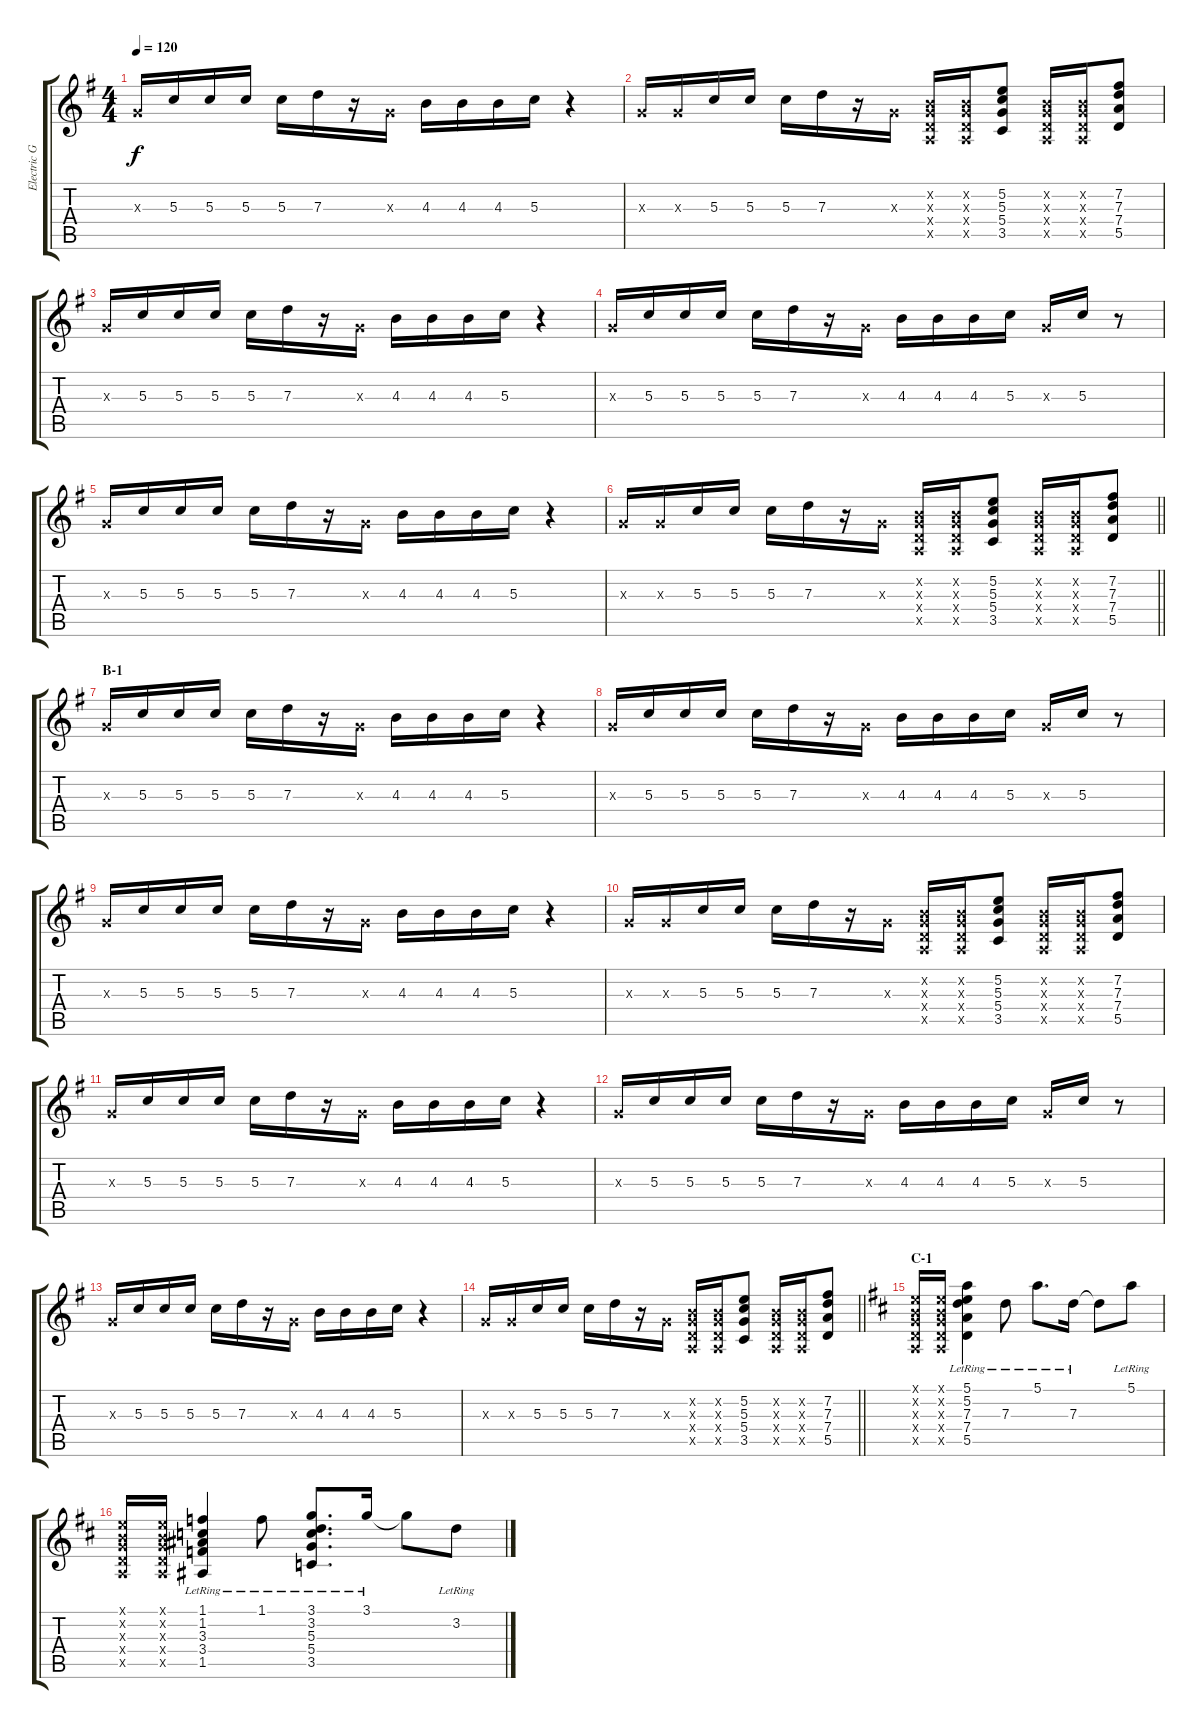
\track ("Electric Guitar I" "Electric G") {instrument overdrivenguitar}
\staff {score tabs}
\tuning (E4 B3 G3 D3 A2 E2) {hide}
\ts (4 4)
\tempo 120
\clef g2
\ks g
0.3{x}.16{dy f} 5.3.16 5.3.16 5.3.16 5.3.16 7.3.16 r.16 0.3{x}.16 4.3.16 4.3.16 4.3.16 5.3.16 r.4 |
0.3{x}.16 0.3{x}.16 5.3.16 5.3.16 5.3.16 7.3.16 r.16 0.3{x}.16 (0.2{x} 0.3{x} 0.4{x} 0.5{x}).16 (0.2{x} 0.3{x} 0.4{x} 0.5{x}).16 (5.2 5.3 5.4 3.5).8 (0.2{x} 0.3{x} 0.4{x} 0.5{x}).16 (0.2{x} 0.3{x} 0.4{x} 0.5{x}).16 (7.2 7.3 7.4 5.5).8 |
0.3{x}.16 5.3.16 5.3.16 5.3.16 5.3.16 7.3.16 r.16 0.3{x}.16 4.3.16 4.3.16 4.3.16 5.3.16 r.4 |
0.3{x}.16 5.3.16 5.3.16 5.3.16 5.3.16 7.3.16 r.16 0.3{x}.16 4.3.16 4.3.16 4.3.16 5.3.16 0.3{x}.16 5.3.16 r.8 |
0.3{x}.16 5.3.16 5.3.16 5.3.16 5.3.16 7.3.16 r.16 0.3{x}.16 4.3.16 4.3.16 4.3.16 5.3.16 r.4 |
\barLineRight lightlight
0.3{x}.16 0.3{x}.16 5.3.16 5.3.16 5.3.16 7.3.16 r.16 0.3{x}.16 (0.2{x} 0.3{x} 0.4{x} 0.5{x}).16 (0.2{x} 0.3{x} 0.4{x} 0.5{x}).16 (5.2 5.3 5.4 3.5).8 (0.2{x} 0.3{x} 0.4{x} 0.5{x}).16 (0.2{x} 0.3{x} 0.4{x} 0.5{x}).16 (7.2 7.3 7.4 5.5).8 |
\section ("" "B-1")
0.3{x}.16 5.3.16 5.3.16 5.3.16 5.3.16 7.3.16 r.16 0.3{x}.16 4.3.16 4.3.16 4.3.16 5.3.16 r.4 |
0.3{x}.16 5.3.16 5.3.16 5.3.16 5.3.16 7.3.16 r.16 0.3{x}.16 4.3.16 4.3.16 4.3.16 5.3.16 0.3{x}.16 5.3.16 r.8 |
0.3{x}.16 5.3.16 5.3.16 5.3.16 5.3.16 7.3.16 r.16 0.3{x}.16 4.3.16 4.3.16 4.3.16 5.3.16 r.4 |
0.3{x}.16 0.3{x}.16 5.3.16 5.3.16 5.3.16 7.3.16 r.16 0.3{x}.16 (0.2{x} 0.3{x} 0.4{x} 0.5{x}).16 (0.2{x} 0.3{x} 0.4{x} 0.5{x}).16 (5.2 5.3 5.4 3.5).8 (0.2{x} 0.3{x} 0.4{x} 0.5{x}).16 (0.2{x} 0.3{x} 0.4{x} 0.5{x}).16 (7.2 7.3 7.4 5.5).8 |
0.3{x}.16 5.3.16 5.3.16 5.3.16 5.3.16 7.3.16 r.16 0.3{x}.16 4.3.16 4.3.16 4.3.16 5.3.16 r.4 |
0.3{x}.16 5.3.16 5.3.16 5.3.16 5.3.16 7.3.16 r.16 0.3{x}.16 4.3.16 4.3.16 4.3.16 5.3.16 0.3{x}.16 5.3.16 r.8 |
0.3{x}.16 5.3.16 5.3.16 5.3.16 5.3.16 7.3.16 r.16 0.3{x}.16 4.3.16 4.3.16 4.3.16 5.3.16 r.4 |
\barLineRight lightlight
0.3{x}.16 0.3{x}.16 5.3.16 5.3.16 5.3.16 7.3.16 r.16 0.3{x}.16 (0.2{x} 0.3{x} 0.4{x} 0.5{x}).16 (0.2{x} 0.3{x} 0.4{x} 0.5{x}).16 (5.2 5.3 5.4 3.5).8 (0.2{x} 0.3{x} 0.4{x} 0.5{x}).16 (0.2{x} 0.3{x} 0.4{x} 0.5{x}).16 (7.2 7.3 7.4 5.5).8 |
\section ("" "C-1")
\ks d
(0.1{x} 0.2{x} 0.3{x} 0.4{x} 0.5{x}).16{volume 12} (0.1{x} 0.2{x} 0.3{x} 0.4{x} 0.5{x}).16 (5.1{lr} 5.2{lr} 7.3{lr} 7.4{lr} 5.5{lr}).4 7.3{lr}.8 5.1{lr}.8{d} 7.3{lr}.16 7.3{t}.8 5.1{lr}.8 |
(0.1{x} 0.2{x} 0.3{x} 0.4{x} 0.5{x}).16 (0.1{x} 0.2{x} 0.3{x} 0.4{x} 0.5{x}).16 (1.1 1.2{lr} 3.3{lr} 3.4{lr} 1.5{lr}).4 1.1{lr}.8 (3.1{lr} 3.2{lr} 5.3{lr} 5.4{lr} 3.5{lr}).8{d} 3.1{lr}.16 3.1{t}.8 3.2{lr}.8
